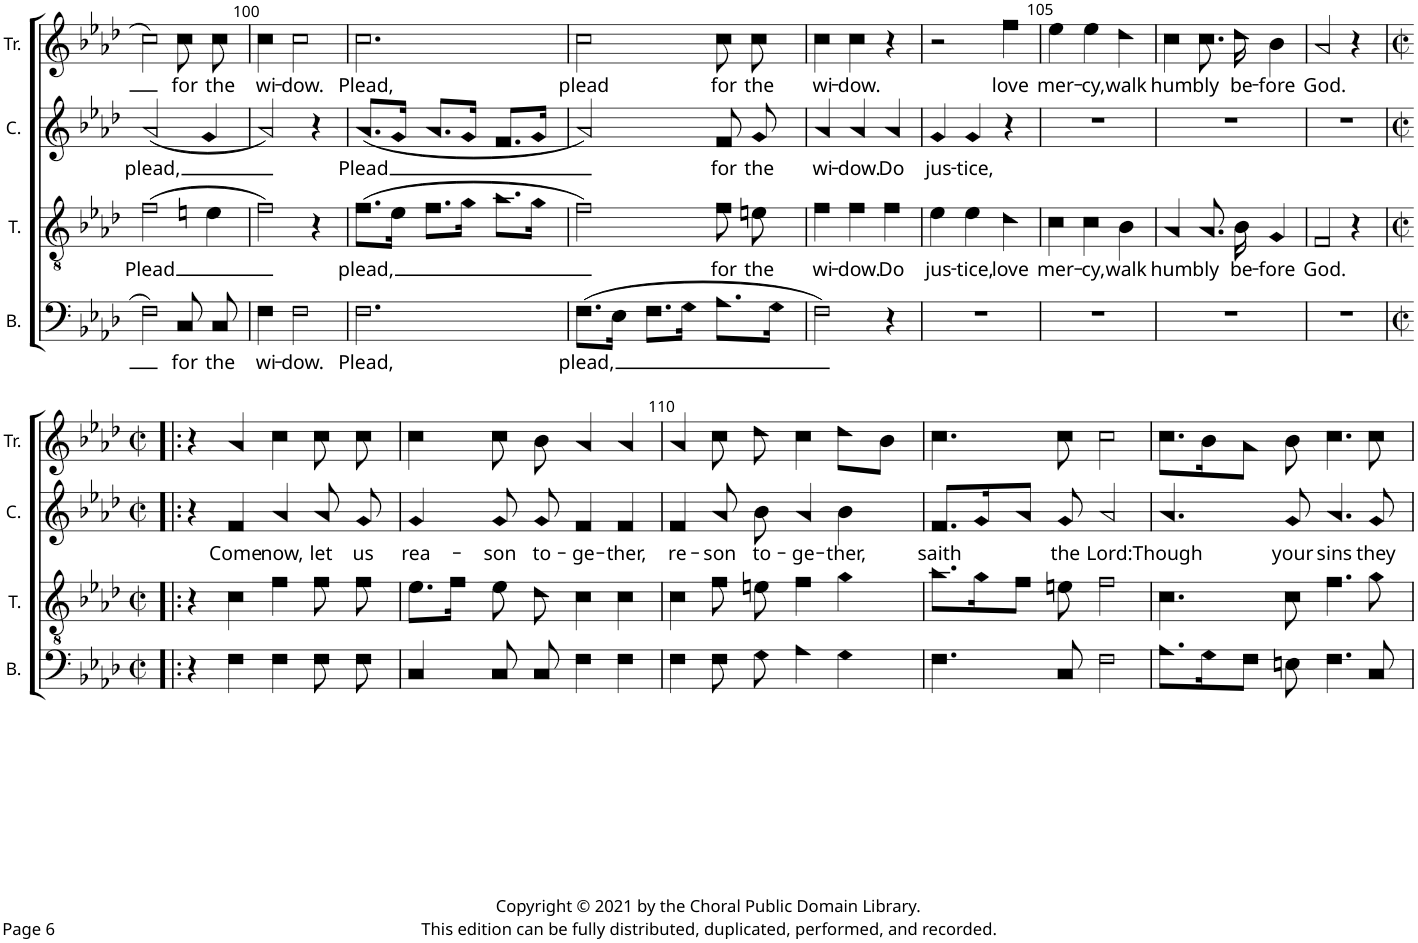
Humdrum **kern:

**kern	**text	**kern	**text	**kern	**text	**kern	**text
*part4	*part4	*part3	*part3	*part2	*part2	*part1	*part1
*staff4	*staff4	*staff3	*staff3	*staff2	*staff2	*staff1	*staff1
*I"Bass	*	*I"Tenor	*	*I"Counter	*	*I"Treble	*
*I'B.	*	*I'T.	*	*I'C.	*	*I'Tr.	*
!!LO:PB:g=z
*clefF4	*	*clefGv2	*	*clefG2	*	*clefG2	*
*k[b-e-a-d-]	*	*k[b-e-a-d-]	*	*k[b-e-a-d-]	*	*k[b-e-a-d-]	*
*M3/4	*	*M3/4	*	*M3/4	*	*M3/4	*
=99	=99	=99	=99	=99	=99	=99	=99
!	!	!	!LO:LY:b	!	!LO:LY:b	!	!
2F!\	.	(2f!\	Plead	(2a-!/	plead,	2cc!\	.
!	!LO:LY:b	!	!	!	!	!	!LO:LY:b
8C!/	for	4en!\	.	4g!/	.	8cc!\	for
!	!LO:LY:b	!	!	!	!	!	!LO:LY:b
8C!/	the	.	.	.	.	8cc!\	the
=100	=100	=100	=100	=100	=100	=100	=100
!	!LO:LY:b	!	!	!	!	!	!LO:LY:b
4F!\	wi-	2f!\)	.	2a-!/)	.	4cc!\	wi-
!	!LO:LY:b	!	!	!	!	!	!LO:LY:b
2F!\	-dow.	.	.	.	.	2cc!\	-dow.
.	.	4r	.	4r	.	.	.
=101	=101	=101	=101	=101	=101	=101	=101
!	!LO:LY:b	!	!LO:LY:b	!	!LO:LY:b	!	!LO:LY:b
2.F!\	Plead,	(8.f!\L	plead,	(8.a-!/L	Plead	2.cc!\	Plead,
.	.	16e-!\Jk	.	16g!/Jk	.	.	.
.	.	8.f!\L	.	8.a-!/L	.	.	.
.	.	16g!\Jk	.	16g!/Jk	.	.	.
.	.	8.a-!\L	.	8.f!/L	.	.	.
.	.	16g!\Jk	.	16g!/Jk	.	.	.
=102	=102	=102	=102	=102	=102	=102	=102
!	!LO:LY:b	!	!	!	!	!	!LO:LY:b
(8.F!\L	plead,	2f!\)	.	2a-!/)	.	2cc!\	plead
16E-!\Jk	.	.	.	.	.	.	.
8.F!\L	.	.	.	.	.	.	.
16G!\Jk	.	.	.	.	.	.	.
!	!	!	!LO:LY:b	!	!LO:LY:b	!	!LO:LY:b
8.A-!\L	.	8f!\	for	8f!/	for	8cc!\	for
!	!	!	!LO:LY:b	!	!LO:LY:b	!	!LO:LY:b
.	.	8en!\	the	8g!/	the	8cc!\	the
16G!\Jk	.	.	.	.	.	.	.
=103	=103	=103	=103	=103	=103	=103	=103
!	!	!	!LO:LY:b	!	!LO:LY:b	!	!LO:LY:b
2F!\)	.	4f!\	wi-	4a-!/	wi-	4cc!\	wi-
!	!	!	!LO:LY:b	!	!LO:LY:b	!	!LO:LY:b
.	.	4f!\	-dow.	4a-!/	-dow.	4cc!\	-dow.
!	!	!	!LO:LY:b	!	!LO:LY:b	!	!
4r	.	4f!\	Do	4a-!/	Do	4r	.
=104	=104	=104	=104	=104	=104	=104	=104
!	!	!	!LO:LY:b	!	!LO:LY:b	!	!
2.r	.	4e-!\	jus-	4g!/	jus-	2r	.
!	!	!	!LO:LY:b	!	!LO:LY:b	!	!
.	.	4e-!\	-tice,	4g!/	-tice,	.	.
!	!	!	!LO:LY:b	!	!	!	!LO:LY:b
.	.	4d-!\	love	4r	.	4ff!\	love
=105	=105	=105	=105	=105	=105	=105	=105
!	!	!	!LO:LY:b	!	!	!	!LO:LY:b
2.r	.	4c!\	mer-	2.r	.	4ee-!\	mer-
!	!	!	!LO:LY:b	!	!	!	!LO:LY:b
.	.	4c!\	-cy,	.	.	4ee-!\	-cy,
!	!	!	!LO:LY:b	!	!	!	!LO:LY:b
.	.	4B-!\	walk	.	.	4dd-!\	walk
=106	=106	=106	=106	=106	=106	=106	=106
!	!	!	!LO:LY:b	!	!	!	!LO:LY:b
2.r	.	4A-!/	hum-	2.r	.	4cc!\	hum-
!	!	!	!LO:LY:b	!	!	!	!LO:LY:b
.	.	8.A-!/	-bly	.	.	8.cc!\	-bly
!	!	!	!LO:LY:b	!	!	!	!LO:LY:b
.	.	16B-!\	be-	.	.	16dd-!\	be-
!	!	!	!LO:LY:b	!	!	!	!LO:LY:b
.	.	4G!/	-fore	.	.	4b-!\	-fore
=107	=107	=107	=107	=107	=107	=107	=107
!	!	!	!LO:LY:b	!	!	!	!LO:LY:b
2.r	.	2F!/	God.	2.r	.	2a-!/	God.
.	.	4r	.	.	.	4r	.
!!LO:LB:g=z
=108!|:	=108!|:	=108!|:	=108!|:	=108!|:	=108!|:	=108!|:	=108!|:
*M4/4	*	*M4/4	*	*M4/4	*	*M4/4	*
*met(c|)	*	*met(c|)	*	*met(c|)	*	*met(c|)	*
4r	.	4r	.	4r	.	4r	.
!	!	!	!	!	!LO:LY:b	!	!
4F!\	.	4c!\	.	4f!/	Come	4a-!/	.
!	!	!	!	!	!LO:LY:b	!	!
4F!\	.	4f!\	.	4a-!/	now,	4cc!\	.
!	!	!	!	!	!LO:LY:b	!	!
8F!\	.	8f!\	.	8a-!/	let	8cc!\	.
!	!	!	!	!	!LO:LY:b	!	!
8F!\	.	8f!\	.	8g!/	us	8cc!\	.
=109	=109	=109	=109	=109	=109	=109	=109
!	!	!	!	!	!LO:LY:b	!	!
4C!/	.	8.e-!\L	.	4g!/	rea-	4cc!\	.
.	.	16f!\Jk	.	.	.	.	.
!	!	!	!	!	!LO:LY:b	!	!
8C!/	.	8e-!\	.	8g!/	-son	8cc!\	.
!	!	!	!	!	!LO:LY:b	!	!
8C!/	.	8d-!\	.	8g!/	to-	8b-!\	.
!	!	!	!	!	!LO:LY:b	!	!
4F!\	.	4c!\	.	4f!/	-ge-	4a-!/	.
!	!	!	!	!	!LO:LY:b	!	!
4F!\	.	4c!\	.	4f!/	-ther,	4a-!/	.
=110	=110	=110	=110	=110	=110	=110	=110
!	!	!	!	!	!LO:LY:b	!	!
4F!\	.	4c!\	.	4f!/	re-	4a-!/	.
!	!	!	!	!	!LO:LY:b	!	!
8F!\	.	8f!\	.	8a-!/	-son	8cc!\	.
!	!	!	!	!	!LO:LY:b	!	!
8G!\	.	8en!\	.	8b-!\	to-	8dd-!\	.
!	!	!	!	!	!LO:LY:b	!	!
4A-!\	.	4f!\	.	4a-!/	-ge-	4cc!\	.
!	!	!	!	!	!LO:LY:b	!	!
4G!\	.	4g!\	.	4b-!\	-ther,	8dd-!\L	.
.	.	.	.	.	.	8b-!\J	.
=111	=111	=111	=111	=111	=111	=111	=111
!	!	!	!	!	!LO:LY:b	!	!
4.F!\	.	8.a-!\L	.	8.f!/L	saith	4.cc!\	.
.	.	16g!\K	.	16g!/K	.	.	.
.	.	8f!\J	.	8a-!/J	.	.	.
!	!	!	!	!	!LO:LY:b	!	!
8C!/	.	8en!\	.	8g!/	the	8cc!\	.
!	!	!	!	!	!LO:LY:b	!	!
2F!\	.	2f!\	.	2a-!/	Lord:	2cc!\	.
=112	=112	=112	=112	=112	=112	=112	=112
!	!	!	!	!	!LO:LY:b	!	!
8.A-!\L	.	4.c!\	.	4.a-!/	Though	8.cc!\L	.
16G!\K	.	.	.	.	.	16b-!\K	.
8F!\J	.	.	.	.	.	8a-!\J	.
!	!	!	!	!	!LO:LY:b	!	!
8En!\	.	8c!\	.	8g!/	your	8b-!\	.
!	!	!	!	!	!LO:LY:b	!	!
4.F!\	.	4.f!\	.	4.a-!/	sins	4.cc!\	.
!	!	!	!	!	!LO:LY:b	!	!
8C!/	.	8g!\	.	8g!/	they	8cc!\	.
=	=	=	=	=	=	=	=
*-	*-	*-	*-	*-	*-	*-	*-
